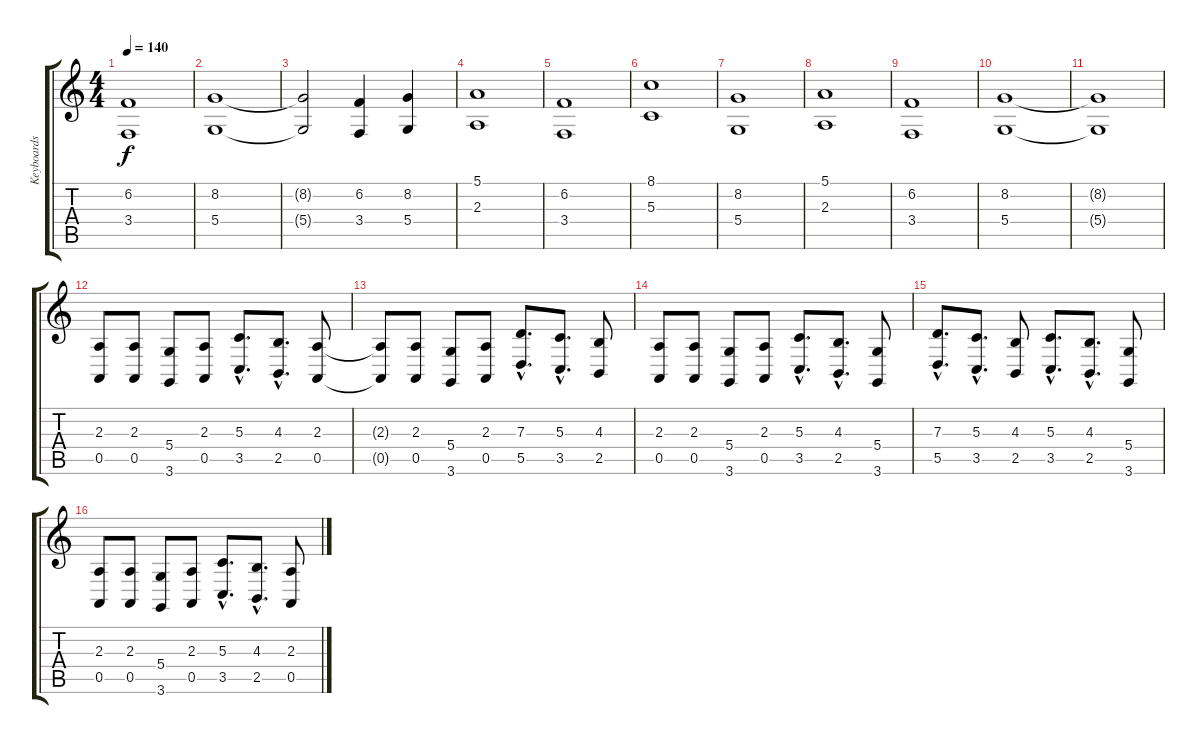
\track ("Keyboards 1" "Keyboards ") {instrument stringensemble1}
\staff {score tabs}
\tuning (E4 B3 G3 D3 A2 E2) {hide}
\ts (4 4)
\tempo 140
\clef g2
\ks c
(6.2 3.4).1{dy f} |
(8.2 5.4).1 |
(8.2{t} 5.4{t}).2 (6.2 3.4).4 (8.2 5.4).4 |
(5.1 2.3).1 |
(6.2 3.4).1 |
(8.1 5.3).1 |
(8.2 5.4).1 |
(5.1 2.3).1 |
(6.2 3.4).1 |
(8.2 5.4).1 |
(8.2{t} 5.4{t}).1 |
(2.3 0.5).8 (2.3 0.5).8 (5.4 3.6).8 (2.3 0.5).8 (5.3{hac} 3.5{hac}).8{d} (4.3{hac} 2.5{hac}).8{d} (2.3 0.5).8 |
(2.3{t} 0.5{t}).8 (2.3 0.5).8 (5.4 3.6).8 (2.3 0.5).8 (7.3{hac} 5.5{hac}).8{d} (5.3{hac} 3.5{hac}).8{d} (4.3 2.5).8 |
(2.3 0.5).8 (2.3 0.5).8 (5.4 3.6).8 (2.3 0.5).8 (5.3{hac} 3.5{hac}).8{d} (4.3{hac} 2.5{hac}).8{d} (5.4 3.6).8 |
(7.3{hac} 5.5{hac}).8{d} (5.3{hac} 3.5{hac}).8{d} (4.3 2.5).8 (5.3{hac} 3.5{hac}).8{d} (4.3{hac} 2.5{hac}).8{d} (5.4 3.6).8 |
(2.3 0.5).8 (2.3 0.5).8 (5.4 3.6).8 (2.3 0.5).8 (5.3{hac} 3.5{hac}).8{d} (4.3{hac} 2.5{hac}).8{d} (2.3 0.5).8
